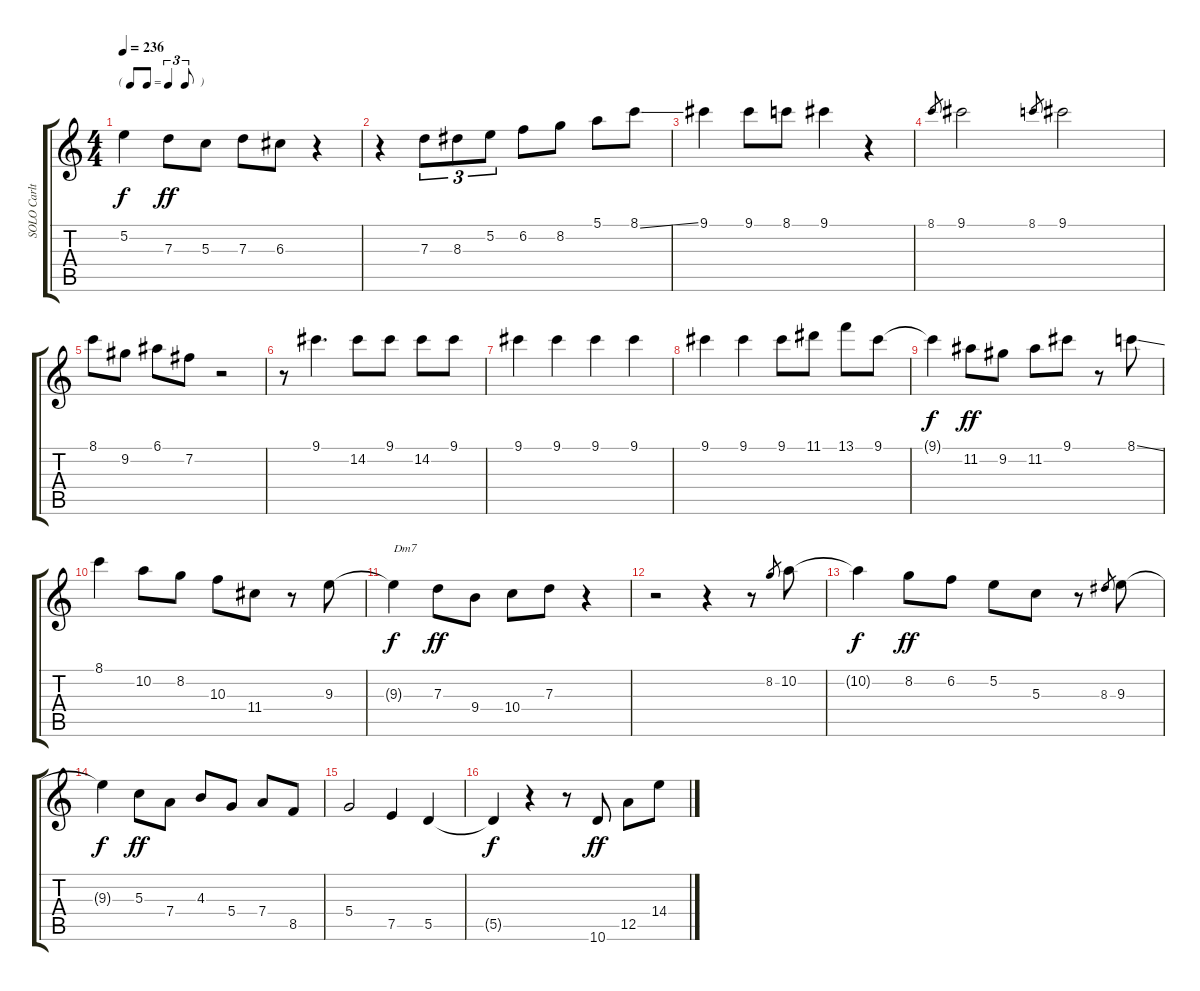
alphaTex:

\track ("SOLO Carlton" "SOLO Carlt") {instrument acousticguitarnylon}
\staff {score tabs}
\tuning (E4 B3 G3 D3 A2 E2) {hide}
\ts (4 4)
\tf triplet8th
\tempo 236
\clef g2
\ks c
5.2{t}.4{dy f} 7.3.8{dy ff} 5.3.8 7.3.8 6.3.8 r.4 |
r.4 7.3.8{tu (3 2)} 8.3.8{tu (3 2)} 5.2.8{tu (3 2)} 6.2.8 8.2.8 5.1.8 8.1{ss}.8 |
9.1.4 9.1.8 8.1.8 9.1.4 r.4 |
8.1.8{gr} 9.1.2 8.1.8{gr} 9.1.2 |
8.1.8 9.2.8 6.1.8 7.2.8 r.2 |
r.8 9.1.4{d} 14.2.8 9.1.8 14.2.8 9.1.8 |
9.1.4 9.1.4 9.1.4 9.1.4 |
9.1.4 9.1.4 9.1.8 11.1.8 13.1.8 9.1.8 |
9.1{t}.4{dy f} 11.2.8{dy ff} 9.2.8 11.2.8 9.1.8 r.8 8.1{ss}.8 |
8.1.4 10.2.8 8.2.8 10.3.8 11.4.8 r.8 9.3.8 |
9.3{t}.4{txt "Dm7" dy f} 7.3.8{dy ff} 9.4.8 10.4.8 7.3.8 r.4 |
r.2 r.4 r.8 8.2.8{gr} 10.2.8 |
10.2{t}.4{dy f} 8.2.8{dy ff} 6.2.8 5.2.8 5.3.8 r.8 8.3.8{gr} 9.3.8 |
9.3{t}.4{dy f} 5.3.8{dy ff} 7.4.8 4.3.8 5.4.8 7.4.8 8.5.8 |
5.4.2 7.5.4 5.5.4 |
5.5{t}.4{dy f} r.4 r.8 10.6.8{dy ff} 12.5.8 14.4.8
